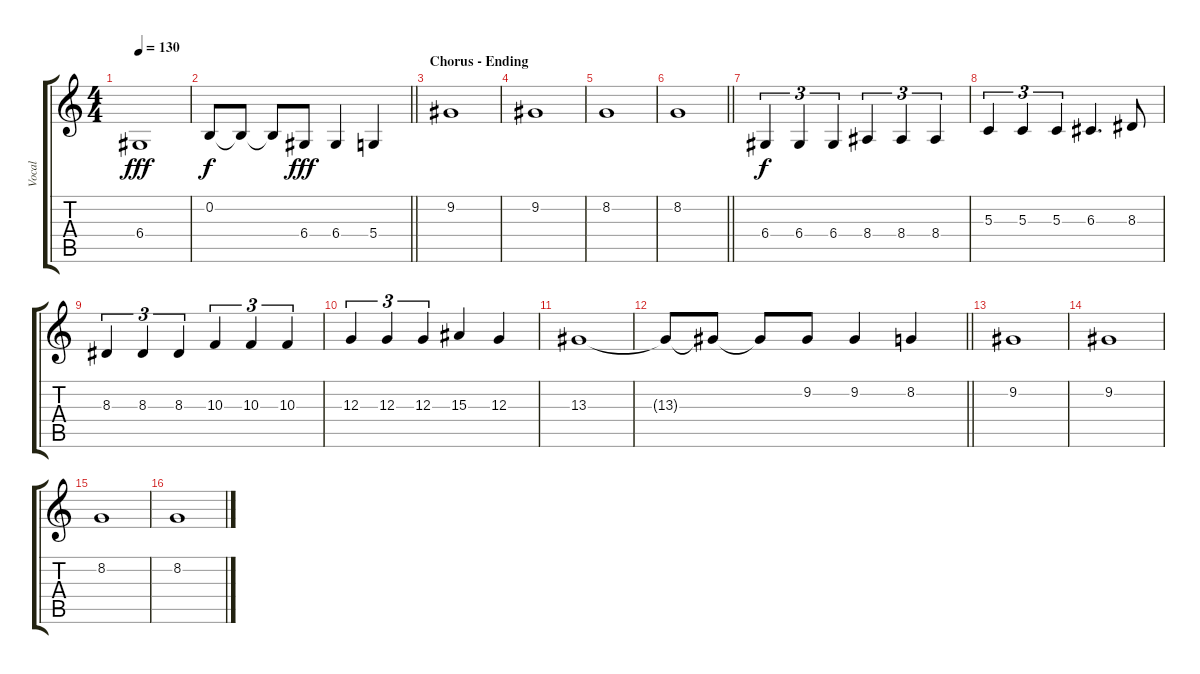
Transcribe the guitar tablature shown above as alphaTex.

\track ("Vocal" "Vocal") {instrument tangoaccordion}
\staff {score tabs}
\tuning (E4 B3 G3 D3 A2 E2) {hide}
\ts (4 4)
\tempo 130
\clef g2
\ks c
6.4.1{dy fff} |
\barLineRight lightlight
0.2.8{dy f} 0.2{t}.8 0.2{t}.8 6.4.8{dy fff} 6.4.4 5.4.4 |
\section ("" "Chorus - Ending")
9.2.1 |
9.2.1 |
8.2.1 |
\barLineRight lightlight
8.2.1 |
6.4.4{tu (3 2) dy f} 6.4.4{tu (3 2)} 6.4.4{tu (3 2)} 8.4.4{tu (3 2)} 8.4.4{tu (3 2)} 8.4.4{tu (3 2)} |
5.3.4{tu (3 2)} 5.3.4{tu (3 2)} 5.3.4{tu (3 2)} 6.3.4{d} 8.3.8 |
8.3.4{tu (3 2)} 8.3.4{tu (3 2)} 8.3.4{tu (3 2)} 10.3.4{tu (3 2)} 10.3.4{tu (3 2)} 10.3.4{tu (3 2)} |
12.3.4{tu (3 2)} 12.3.4{tu (3 2)} 12.3.4{tu (3 2)} 15.3.4 12.3.4 |
13.3.1 |
\barLineRight lightlight
13.3{t}.8 13.3{t}.8 13.3{t}.8 9.2.8 9.2.4 8.2.4 |
9.2.1 |
9.2.1 |
8.2.1 |
8.2.1
